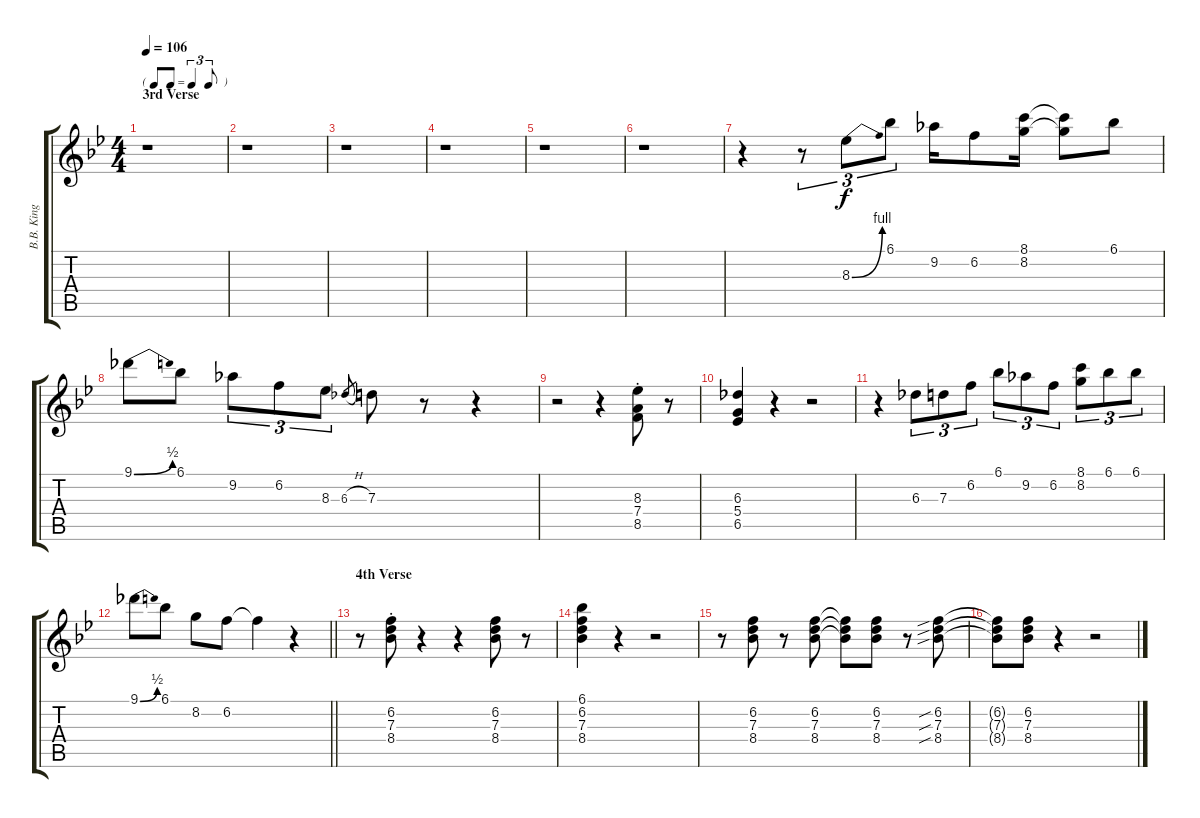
\track ("B.B. King - Electric Guitar" "B.B. King ") {instrument electricguitarclean}
\staff {score tabs}
\tuning (E4 B3 G3 D3 A2 E2) {hide}
\ts (4 4)
\tf triplet8th
\section ("" "3rd Verse")
\tempo 106
\clef g2
\ks bb
r.1{dy f} |
r.1 |
r.1 |
r.1 |
r.1 |
r.1 |
r.4 r.8{tu (3 2)} 8.3{be (bend 0 0 60 4)}.8{tu (3 2)} 6.1.8{tu (3 2)} 9.2.16 6.2.8 (8.1 8.2).16 (8.1{t} 8.2{t}).8 6.1.8 |
9.1{be (bend 0 0 60 2)}.8 6.1.8 9.2.8{tu (3 2)} 6.2.8{tu (3 2)} 8.3.8{tu (3 2)} 6.3{h}.8{gr} 7.3.8 r.8 r.4 |
r.2 r.4 (8.3{st} 7.4{st} 8.5{st}).8 r.8 |
(6.3 5.4 6.5).4 r.4 r.2 |
r.4 6.3.8{tu (3 2)} 7.3.8{tu (3 2)} 6.2.8{tu (3 2)} 6.1.8{tu (3 2)} 9.2.8{tu (3 2)} 6.2.8{tu (3 2)} (8.1 8.2).8{tu (3 2)} 6.1.8{tu (3 2)} 6.1.8{tu (3 2)} |
\barLineRight lightlight
9.1{be (bend 0 0 60 2)}.8 6.1.8 8.2.8 6.2.8 6.2{t}.4 r.4 |
\section ("" "4th Verse")
r.8 (6.2{st} 7.3{st} 8.4{st}).8 r.4 r.4 (6.2 7.3 8.4).8 r.8 |
(6.1 6.2 7.3 8.4).4 r.4 r.2 |
r.8 (6.2 7.3 8.4).8 r.8 (6.2 7.3 8.4).8 (6.2{t} 7.3{t} 8.4{t}).8 (6.2 7.3 8.4).8 r.8 (6.2{sib} 7.3{sib} 8.4{sib}).8 |
(6.2{t} 7.3{t} 8.4{t}).8 (6.2 7.3 8.4).8 r.4 r.2
